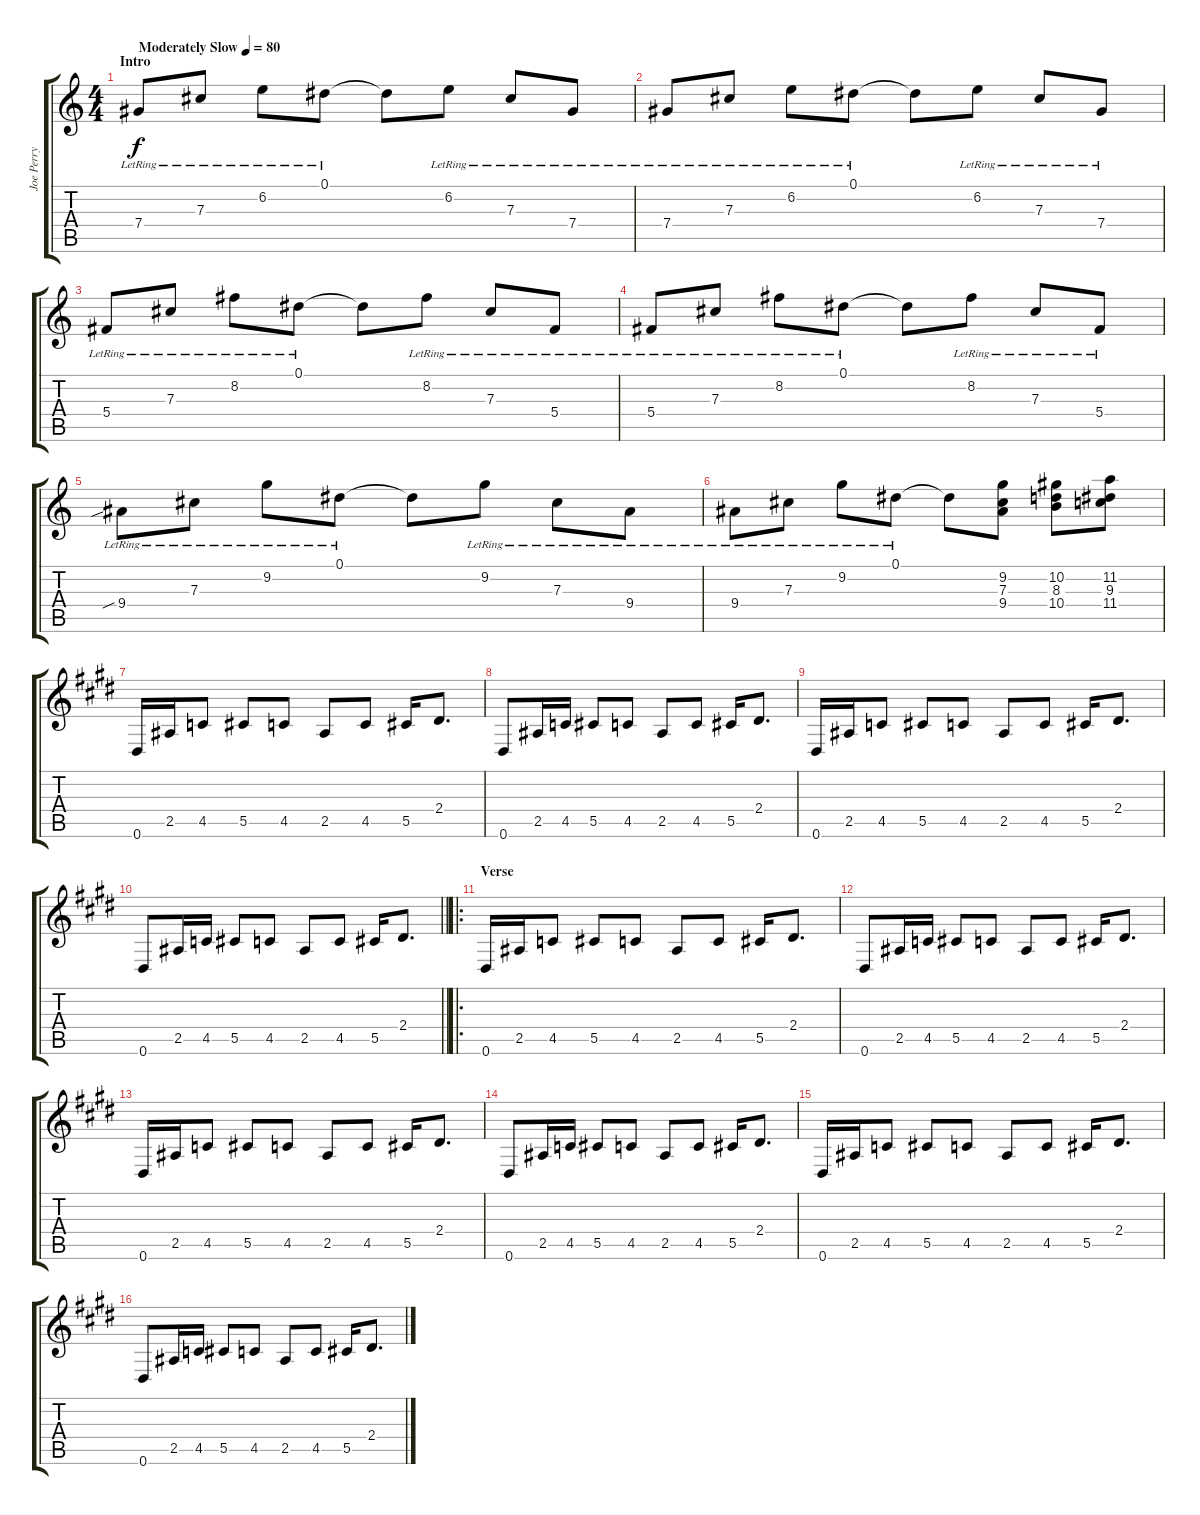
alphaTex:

\track ("Joe Perry (Rhythm)" "Joe Perry ") {instrument electricguitarclean}
\staff {score tabs}
\tuning (Eb4 Bb3 Gb3 Db3 Ab2 Eb2) {hide}
\ts (4 4)
\section ("" "Intro")
\tempo (80 "Moderately Slow")
\clef g2
\ks c
7.4{lr}.8{dy f instrument electricguitarclean} 7.3{lr}.8 6.2{lr}.8 0.1{lr}.8 0.1{t}.8 6.2{lr}.8 7.3{lr}.8 7.4{lr}.8 |
7.4{lr}.8 7.3{lr}.8 6.2{lr}.8 0.1{lr}.8 0.1{t}.8 6.2{lr}.8 7.3{lr}.8 7.4{lr}.8 |
5.4{lr}.8 7.3{lr}.8 8.2{lr}.8 0.1{lr}.8 0.1{t}.8 8.2{lr}.8 7.3{lr}.8 5.4{lr}.8 |
5.4{lr}.8 7.3{lr}.8 8.2{lr}.8 0.1{lr}.8 0.1{t}.8 8.2{lr}.8 7.3{lr}.8 5.4{lr}.8 |
9.4{sib lr}.8 7.3{lr}.8 9.2{lr}.8 0.1{lr}.8 0.1{t}.8 9.2{lr}.8 7.3{lr}.8 9.4{lr}.8 |
9.4{lr}.8 7.3{lr}.8 9.2{lr}.8 0.1{lr}.8 0.1{t}.8 (9.2 7.3 9.4).8 (10.2 8.3 10.4).8 (11.2 9.3 11.4).8 |
\ks e
0.6.16{volume 9 instrument distortionguitar} 2.5.16 4.5.8 5.5.8 4.5.8 2.5.8 4.5.8 5.5.16 2.4.8{d} |
0.6.8 2.5.16 4.5.16 5.5.8 4.5.8 2.5.8 4.5.8 5.5.16 2.4.8{d} |
0.6.16 2.5.16 4.5.8 5.5.8 4.5.8 2.5.8 4.5.8 5.5.16 2.4.8{d} |
\barLineRight lightlight
0.6.8 2.5.16 4.5.16 5.5.8 4.5.8 2.5.8 4.5.8 5.5.16 2.4.8{d} |
\ro
\section ("" "Verse")
0.6.16 2.5.16 4.5.8 5.5.8 4.5.8 2.5.8 4.5.8 5.5.16 2.4.8{d} |
0.6.8 2.5.16 4.5.16 5.5.8 4.5.8 2.5.8 4.5.8 5.5.16 2.4.8{d} |
0.6.16 2.5.16 4.5.8 5.5.8 4.5.8 2.5.8 4.5.8 5.5.16 2.4.8{d} |
0.6.8 2.5.16 4.5.16 5.5.8 4.5.8 2.5.8 4.5.8 5.5.16 2.4.8{d} |
0.6.16 2.5.16 4.5.8 5.5.8 4.5.8 2.5.8 4.5.8 5.5.16 2.4.8{d} |
0.6.8 2.5.16 4.5.16 5.5.8 4.5.8 2.5.8 4.5.8 5.5.16 2.4.8{d}
